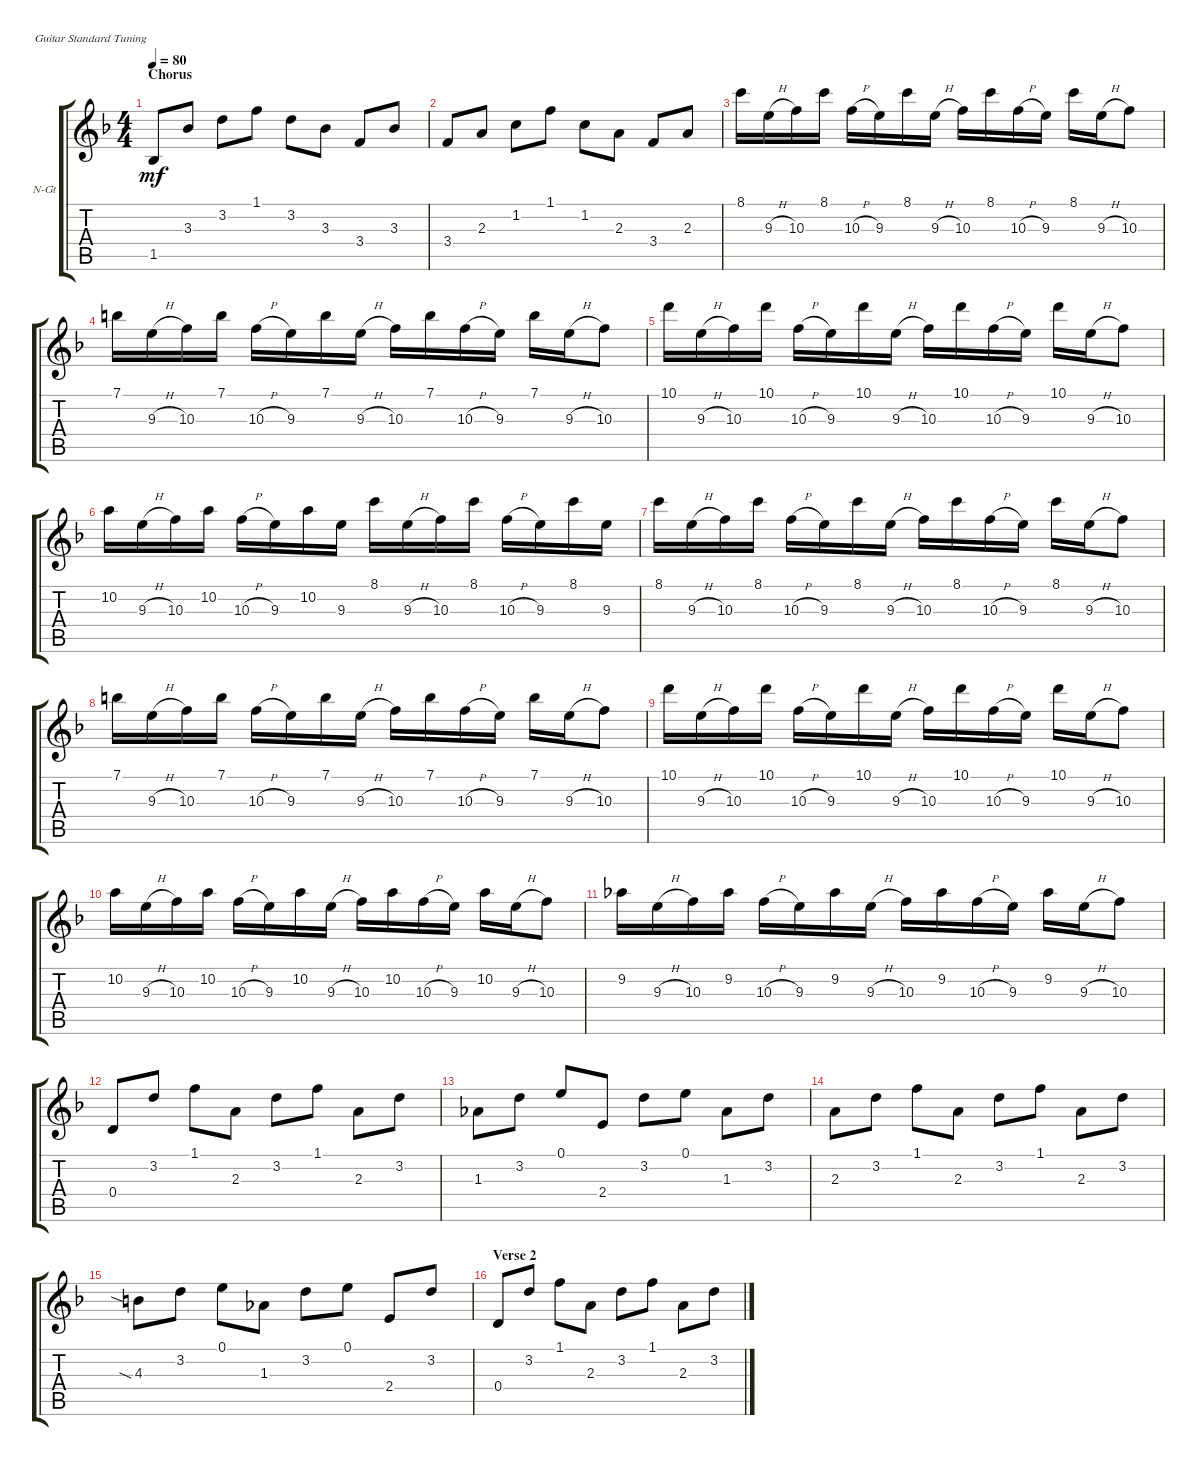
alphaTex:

\defaultSystemsLayout 4
\bracketExtendMode groupsimilarinstruments
\firstSystemTrackNameOrientation horizontal
\otherSystemsTrackNameOrientation horizontal
\track ("Slash - Acoustic" "N-Gt") {instrument acousticguitarnylon}
\staff {score tabs}
\tuning (E4 B3 G3 D3 A2 E2)
\ts (4 4)
\section ("" "Chorus")
\tempo 80
\clef g2
\ks dminor
1.5.8{dy mf} 3.3.8 3.2.8 1.1.8 3.2.8 3.3.8 3.4.8 3.3.8 |
3.4.8 2.3.8 1.2.8 1.1.8 1.2.8 2.3.8 3.4.8 2.3.8 |
8.1.16 9.3{h}.16 10.3.16 8.1.16 10.3{h}.16 9.3.16 8.1.16 9.3{h}.16 10.3.16 8.1.16 10.3{h}.16 9.3.16 8.1.16 9.3{h}.16 10.3.8 |
7.1.16 9.3{h}.16 10.3.16 7.1.16 10.3{h}.16 9.3.16 7.1.16 9.3{h}.16 10.3.16 7.1.16 10.3{h}.16 9.3.16 7.1.16 9.3{h}.16 10.3.8 |
10.1.16 9.3{h}.16 10.3.16 10.1.16 10.3{h}.16 9.3.16 10.1.16 9.3{h}.16 10.3.16 10.1.16 10.3{h}.16 9.3.16 10.1.16 9.3{h}.16 10.3.8 |
10.2.16 9.3{h}.16 10.3.16 10.2.16 10.3{h}.16 9.3.16 10.2.16 9.3.16 8.1.16 9.3{h}.16 10.3.16 8.1.16 10.3{h}.16 9.3.16 8.1.16 9.3.16 |
8.1.16 9.3{h}.16 10.3.16 8.1.16 10.3{h}.16 9.3.16 8.1.16 9.3{h}.16 10.3.16 8.1.16 10.3{h}.16 9.3.16 8.1.16 9.3{h}.16 10.3.8 |
7.1.16 9.3{h}.16 10.3.16 7.1.16 10.3{h}.16 9.3.16 7.1.16 9.3{h}.16 10.3.16 7.1.16 10.3{h}.16 9.3.16 7.1.16 9.3{h}.16 10.3.8 |
10.1.16 9.3{h}.16 10.3.16 10.1.16 10.3{h}.16 9.3.16 10.1.16 9.3{h}.16 10.3.16 10.1.16 10.3{h}.16 9.3.16 10.1.16 9.3{h}.16 10.3.8 |
10.2.16 9.3{h}.16 10.3.16 10.2.16 10.3{h}.16 9.3.16 10.2.16 9.3{h}.16 10.3.16 10.2.16 10.3{h}.16 9.3.16 10.2.16 9.3{h}.16 10.3.8 |
9.2.16 9.3{h}.16 10.3.16 9.2.16 10.3{h}.16 9.3.16 9.2.16 9.3{h}.16 10.3.16 9.2.16 10.3{h}.16 9.3.16 9.2.16 9.3{h}.16 10.3.8 |
0.4.8 3.2.8 1.1.8 2.3.8 3.2.8 1.1.8 2.3.8 3.2.8 |
1.3.8 3.2.8 0.1.8 2.4.8 3.2.8 0.1.8 1.3.8 3.2.8 |
2.3.8 3.2.8 1.1.8 2.3.8 3.2.8 1.1.8 2.3.8 3.2.8 |
4.3{sia}.8 3.2.8 0.1.8 1.3.8 3.2.8 0.1.8 2.4.8 3.2.8 |
\section ("" "Verse 2")
0.4.8 3.2.8 1.1.8 2.3.8 3.2.8 1.1.8 2.3.8 3.2.8
